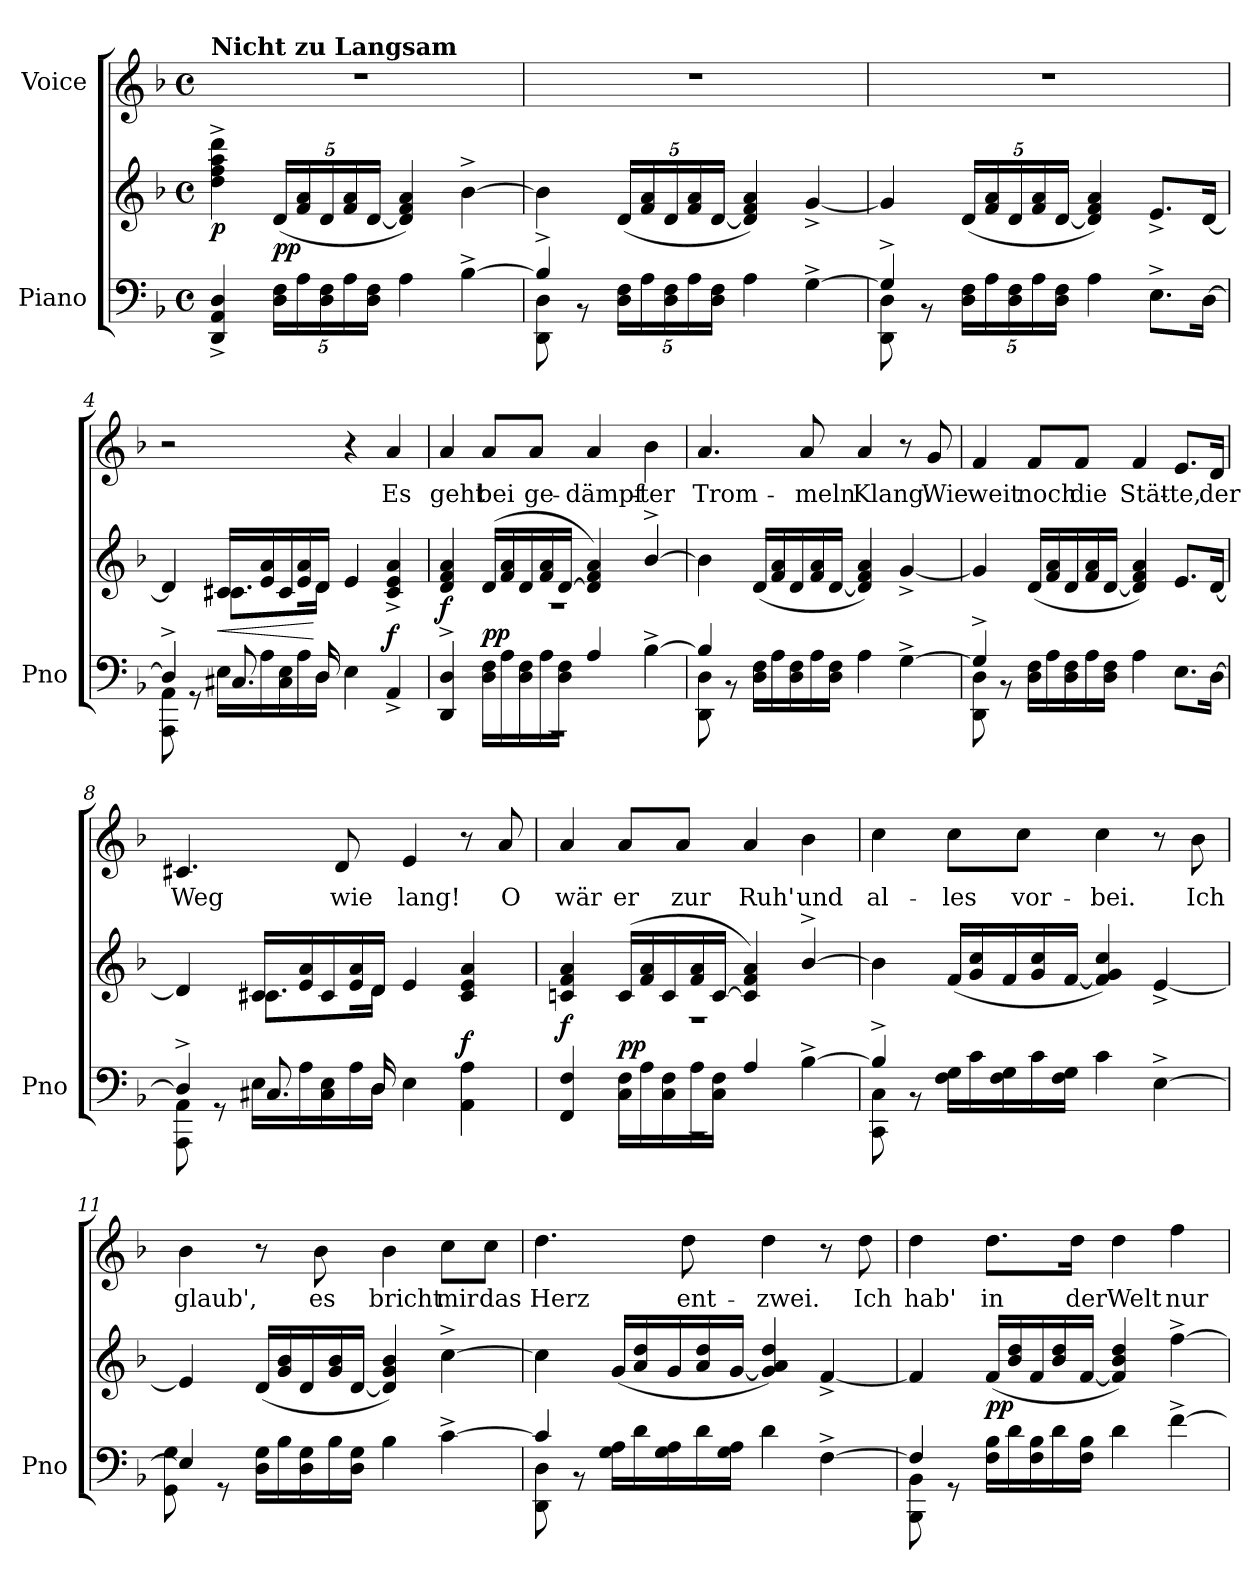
**kern	**kern	**dynam	**kern	**text
*part2	*part2	*part2	*part1	*part1
*staff3	*staff2	*staff2/3	*staff1	*staff1
*I"Piano	*	*	*I"Voice	*
*I'Pno	*	*	*	*
*clefF4	*clefG2	*	*clefG2	*
*k[b-]	*k[b-]	*	*k[b-]	*
*M4/4	*M4/4	*	*M4/4	*
*met(c)	*met(c)	*	*met(c)	*
=1	=1	=1	=1	=1
!	!	!	!LO:TX:a:B:t=Nicht zu Langsam	!
!	!	!LO:DY:b	!	!
4DD/^ 4AA/^ 4D/^	4dd\^ 4ff\^ 4aa\^ 4ddd\^	p	1r	.
*Xbrackettup	*Xbrackettup	*	*	*
!	!	!LO:DY:b	!	!
20D\ 20F\LL	(<20d/LL	pp	.	.
20A\	20f/ 20a/	.	.	.
20D\ 20F\	20d/	.	.	.
20A\	20f/ 20a/	.	.	.
20D\ 20F\JJ	[20d/JJ	.	.	.
4A\	4d/] 4f/ 4a/)	.	.	.
[4B-^\	[4b-^\	.	.	.
=2	=2	=2	=2	=2
*^	*	*	*	*
4B-^/]	8DD\ 8D\	4b-\]	.	1r	.
.	8r	.	.	.	.
20D\ 20F\LL	2.ryy	(<20d/LL	.	.	.
20A\	.	20f/ 20a/	.	.	.
20D\ 20F\	.	20d/	.	.	.
20A\	.	20f/ 20a/	.	.	.
20D\ 20F\JJ	.	[20d/JJ	.	.	.
4A\	.	4d/] 4f/ 4a/)	.	.	.
[4G^\	.	[4g^/	.	.	.
=3	=3	=3	=3	=3	=3
4G^/]	8DD\ 8D\	4g/]	.	1r	.
.	8r	.	.	.	.
20D\ 20F\LL	2.ryy	(<20d/LL	.	.	.
20A\	.	20f/ 20a/	.	.	.
20D\ 20F\	.	20d/	.	.	.
20A\	.	20f/ 20a/	.	.	.
20D\ 20F\JJ	.	[20d/JJ	.	.	.
4A\	.	4d/] 4f/ 4a/)	.	.	.
8.E^\L	.	8.e^/L	.	.	.
[16D\Jk	.	[16d/Jk	.	.	.
!!LO:LB:g=z
=4	=4	=4	=4	=4	=4
*	*	*^	*	*	*
4D^/]	8AAA\ 8AA\	4d/]	4ryy	.	2r	.
.	8r	.	.	.	.	.
*Xtuplet	*	*Xtuplet	*	*	*	*
!	!	!LO:N:head=solid	!	!LO:HP:b	!	!
20E\LL	10.C#X/	20c#X/LL	10.c#\L	<	.	.
20A\	.	20e/ 20a/	.	.	.	.
20C#\ 20E\	.	20c#/	.	.	.	.
20A\	20rEEyy	20e/ 20a/	20reyy	.	.	.
!	!LO:N:head=solid	!	!LO:N:head=solid	!	!	!
20D\JJ	20D/	20d/JJ	20d\Jk	[	.	.
4E\	2ryy	4e/	2ryy	.	4r	.
!	!	!	!	!LO:DY:a=2	!	!LO:LY:b
4AA^/	.	4c#/^ 4e/^ 4a/^	.	f	4a/	Es
=5	=5	=5	=5	=5	=5	=5
!	!	!	!	!LO:DY:a=2	!	!LO:LY:b
4DD/^ 4D/^	1r	4d/ 4f/ 4a/	1r	f	4a/	geht
!	!	!	!	!LO:DY:a=2	!	!LO:LY:b
20D\ 20F\LL	.	(>20d/LL	.	pp	8a/L	bei
20A\	.	20f/ 20a/	.	.	.	.
20D\ 20F\	.	20d/	.	.	.	.
!	!	!	!	!	!	!LO:LY:b
.	.	.	.	.	8a/J	ge-
20A\	.	20f/ 20a/	.	.	.	.
20D\ 20F\JJ	.	[20d/JJ	.	.	.	.
!	!	!	!	!	!	!LO:LY:b
4A/	.	4d/] 4f/ 4a/)	.	.	4a/	-dämpf-
!	!	!	!	!	!	!LO:LY:b
[4B-^\	.	[4b-^/	.	.	4b-\	-ter
*	*	*v	*v	*	*	*
=6	=6	=6	=6	=6	=6
!	!	!	!	!	!LO:LY:b
4B-/]	8DD\ 8D\	4b-\]	.	4.a/	Trom-
.	8r	.	.	.	.
20D\ 20F\LL	2.ryy	(<20d/LL	.	.	.
20A\	.	20f/ 20a/	.	.	.
20D\ 20F\	.	20d/	.	.	.
!	!	!	!	!	!LO:LY:b
.	.	.	.	8a/	-meln
20A\	.	20f/ 20a/	.	.	.
20D\ 20F\JJ	.	[20d/JJ	.	.	.
!	!	!	!	!	!LO:LY:b
4A\	.	4d/] 4f/ 4a/)	.	4a/	Klang.
[4G^\	.	[4g^/	.	8r	.
!	!	!	!	!	!LO:LY:b
.	.	.	.	8g/	Wie
!!LO:LB:g=z
=7	=7	=7	=7	=7	=7
!	!	!	!	!	!LO:LY:b
4G^/]	8DD\ 8D\	4g/]	.	4f/	weit
.	8r	.	.	.	.
!	!	!	!	!	!LO:LY:b
20D\ 20F\LL	2.ryy	(<20d/LL	.	8f/L	noch
20A\	.	20f/ 20a/	.	.	.
20D\ 20F\	.	20d/	.	.	.
!	!	!	!	!	!LO:LY:b
.	.	.	.	8f/J	die
20A\	.	20f/ 20a/	.	.	.
20D\ 20F\JJ	.	[20d/JJ	.	.	.
!	!	!	!	!	!LO:LY:b
4A\	.	4d/] 4f/ 4a/)	.	4f/	Stät-
!	!	!	!	!	!LO:LY:b
8.E\L	.	8.e/L	.	8.e/L	-te,
!	!	!	!	!	!LO:LY:b
[16D\Jk	.	[16d/Jk	.	16d/Jk	der
=8	=8	=8	=8	=8	=8
*	*	*^	*	*	*
!	!	!	!	!	!	!LO:LY:b
4D^/]	8AAA\ 8AA\	4d/]	4ryy	.	4.c#X/	Weg
.	8r	.	.	.	.	.
!	!	!LO:N:head=solid	!	!	!	!
20E\LL	10.C#X/	20c#X/LL	10.c#\L	.	.	.
20A\	.	20e/ 20a/	.	.	.	.
20C#\ 20E\	.	20c#/	.	.	.	.
!	!	!	!	!	!	!LO:LY:b
.	.	.	.	.	8d/	wie
20A\	20rEEyy	20e/ 20a/	20reyy	.	.	.
!	!LO:N:head=solid	!LO:N:head=solid	!	!	!	!
20D\JJ	20D/	20d/JJ	20d\Jk	.	.	.
!	!	!	!	!	!	!LO:LY:b
4E\	2ryy	4e/	2ryy	.	4e/	lang!
!	!	!	!	!LO:DY:a=2	!	!
4AA\ 4A\	.	4c#/ 4e/ 4a/	.	f	8r	.
!	!	!	!	!	!	!LO:LY:b
.	.	.	.	.	8a/	O
=9	=9	=9	=9	=9	=9	=9
!	!	!	!	!LO:DY:a=2	!	!LO:LY:b
4FF/ 4F/	1r	4cn/ 4f/ 4a/	1r	f	4a/	wär
!	!	!	!	!LO:DY:a=2	!	!LO:LY:b
20C\ 20F\LL	.	(>20c/LL	.	pp	8a/L	er
20A\	.	20f/ 20a/	.	.	.	.
20C\ 20F\	.	20c/	.	.	.	.
!	!	!	!	!	!	!LO:LY:b
.	.	.	.	.	8a/J	zur
20A\	.	20f/ 20a/	.	.	.	.
20C\ 20F\JJ	.	[20c/JJ	.	.	.	.
!	!	!	!	!	!	!LO:LY:b
4A/	.	4c/] 4f/ 4a/)	.	.	4a/	Ruh'
!	!	!	!	!	!	!LO:LY:b
[4B-^\	.	[4b-^/	.	.	4b-\	und
*	*	*v	*v	*	*	*
!!LO:LB:g=z
=10	=10	=10	=10	=10	=10
!	!	!	!	!	!LO:LY:b
4B-^/]	8CC\ 8C\	4b-\]	.	4cc\	al-
.	8r	.	.	.	.
!	!	!	!	!	!LO:LY:b
20F\ 20G\LL	2.ryy	(<20f/LL	.	8cc\L	-les
20c\	.	20g/ 20cc/	.	.	.
20F\ 20G\	.	20f/	.	.	.
!	!	!	!	!	!LO:LY:b
.	.	.	.	8cc\J	vor-
20c\	.	20g/ 20cc/	.	.	.
20F\ 20G\JJ	.	[20f/JJ	.	.	.
!	!	!	!	!	!LO:LY:b
4c\	.	4f/] 4g/ 4cc/)	.	4cc\	-bei.
[4E^\	.	[4e^/	.	8r	.
!	!	!	!	!	!LO:LY:b
.	.	.	.	8b-\	Ich
=11	=11	=11	=11	=11	=11
!	!	!	!	!	!LO:LY:b
4E/]	8GG\ 8G\	4e/]	.	4b-\	glaub',
.	8r	.	.	.	.
20D\ 20G\LL	2.ryy	(<20d/LL	.	8r	.
20B-\	.	20g/ 20b-/	.	.	.
20D\ 20G\	.	20d/	.	.	.
!	!	!	!	!	!LO:LY:b
.	.	.	.	8b-\	es
20B-\	.	20g/ 20b-/	.	.	.
20D\ 20G\JJ	.	[20d/JJ	.	.	.
!	!	!	!	!	!LO:LY:b
4B-\	.	4d/] 4g/ 4b-/)	.	4b-\	bricht
!	!	!	!	!	!LO:LY:b
[4c^\	.	[4cc^\	.	8cc\L	mir
!	!	!	!	!	!LO:LY:b
.	.	.	.	8cc\J	das
=12	=12	=12	=12	=12	=12
!	!	!	!	!	!LO:LY:b
4c/]	8DD\ 8D\	4cc\]	.	4.dd\	Herz
.	8r	.	.	.	.
20G\ 20A\LL	2.ryy	(<20g/LL	.	.	.
20d\	.	20a/ 20dd/	.	.	.
20G\ 20A\	.	20g/	.	.	.
!	!	!	!	!	!LO:LY:b
.	.	.	.	8dd\	ent-
20d\	.	20a/ 20dd/	.	.	.
20G\ 20A\JJ	.	[20g/JJ	.	.	.
!	!	!	!	!	!LO:LY:b
4d\	.	4g/] 4a/ 4dd/)	.	4dd\	-zwei.
[4F^\	.	[4f^/	.	8r	.
!	!	!	!	!	!LO:LY:b
.	.	.	.	8dd\	Ich
!!LO:LB:g=z
=13	=13	=13	=13	=13	=13
!	!	!	!	!	!LO:LY:b
4F/]	8BBB-\ 8BB-\	4f/]	.	4dd\	hab'
.	8r	.	.	.	.
!	!	!	!LO:DY:b	!	!LO:LY:b
20F\ 20B-\LL	2.ryy	(<20f/LL	pp	8.dd\L	in
20d\	.	20b-/ 20dd/	.	.	.
20F\ 20B-\	.	20f/	.	.	.
20d\	.	20b-/ 20dd/	.	.	.
!	!	!	!	!	!LO:LY:b
.	.	.	.	16dd\Jk	der
20F\ 20B-\JJ	.	[20f/JJ	.	.	.
!	!	!	!	!	!LO:LY:b
4d\	.	4f/] 4b-/ 4dd/)	.	4dd\	Welt
!	!	!	!	!	!LO:LY:b
[4f^\	.	[4ff^\	.	4ff\	nur
*v	*v	*	*	*	*
=	=	=	=	=
*-	*-	*-	*-	*-
